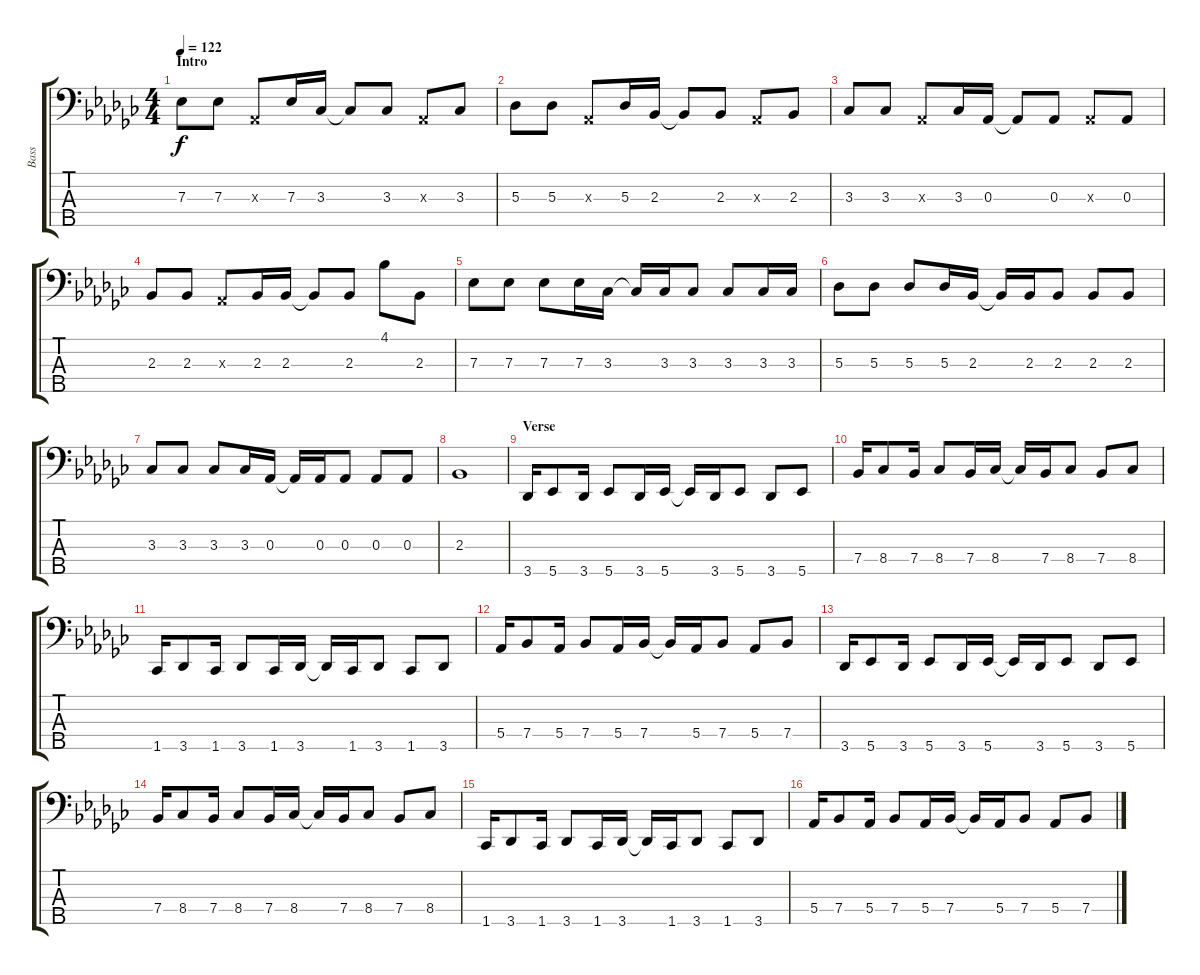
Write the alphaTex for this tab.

\track ("Bass" "Bass") {instrument electricbasspick}
\staff {score tabs}
\tuning (Gb2 Db2 Ab1 Eb1 Bb0) {hide}
\ts (4 4)
\section ("" "Intro")
\tempo 122
\clef f4
\ks ebminor
7.3.8{dy f instrument electricbasspick} 7.3.8 0.3{x}.8 7.3.16 3.3.16 3.3{t}.8 3.3.8 0.3{x}.8 3.3.8 |
5.3.8 5.3.8 0.3{x}.8 5.3.16 2.3.16 2.3{t}.8 2.3.8 0.3{x}.8 2.3.8 |
3.3.8 3.3.8 0.3{x}.8 3.3.16 0.3.16 0.3{t}.8 0.3.8 0.3{x}.8 0.3.8 |
2.3.8 2.3.8 0.3{x}.8 2.3.16 2.3.16 2.3{t}.8 2.3.8 4.1.8 2.3.8 |
7.3.8 7.3.8 7.3.8 7.3.16 3.3.16 3.3{t}.16 3.3.16 3.3.8 3.3.8 3.3.16 3.3.16 |
5.3.8 5.3.8 5.3.8 5.3.16 2.3.16 2.3{t}.16 2.3.16 2.3.8 2.3.8 2.3.8 |
3.3.8 3.3.8 3.3.8 3.3.16 0.3.16 0.3{t}.16 0.3.16 0.3.8 0.3.8 0.3.8 |
2.3.1 |
\section ("" "Verse")
3.5.16 5.5.8 3.5.16 5.5.8 3.5.16 5.5.16 5.5{t}.16 3.5.16 5.5.8 3.5.8 5.5.8 |
7.4.16 8.4.8 7.4.16 8.4.8 7.4.16 8.4.16 8.4{t}.16 7.4.16 8.4.8 7.4.8 8.4.8 |
1.5.16 3.5.8 1.5.16 3.5.8 1.5.16 3.5.16 3.5{t}.16 1.5.16 3.5.8 1.5.8 3.5.8 |
5.4.16 7.4.8 5.4.16 7.4.8 5.4.16 7.4.16 7.4{t}.16 5.4.16 7.4.8 5.4.8 7.4.8 |
3.5.16 5.5.8 3.5.16 5.5.8 3.5.16 5.5.16 5.5{t}.16 3.5.16 5.5.8 3.5.8 5.5.8 |
7.4.16 8.4.8 7.4.16 8.4.8 7.4.16 8.4.16 8.4{t}.16 7.4.16 8.4.8 7.4.8 8.4.8 |
1.5.16 3.5.8 1.5.16 3.5.8 1.5.16 3.5.16 3.5{t}.16 1.5.16 3.5.8 1.5.8 3.5.8 |
5.4.16 7.4.8 5.4.16 7.4.8 5.4.16 7.4.16 7.4{t}.16 5.4.16 7.4.8 5.4.8 7.4.8
